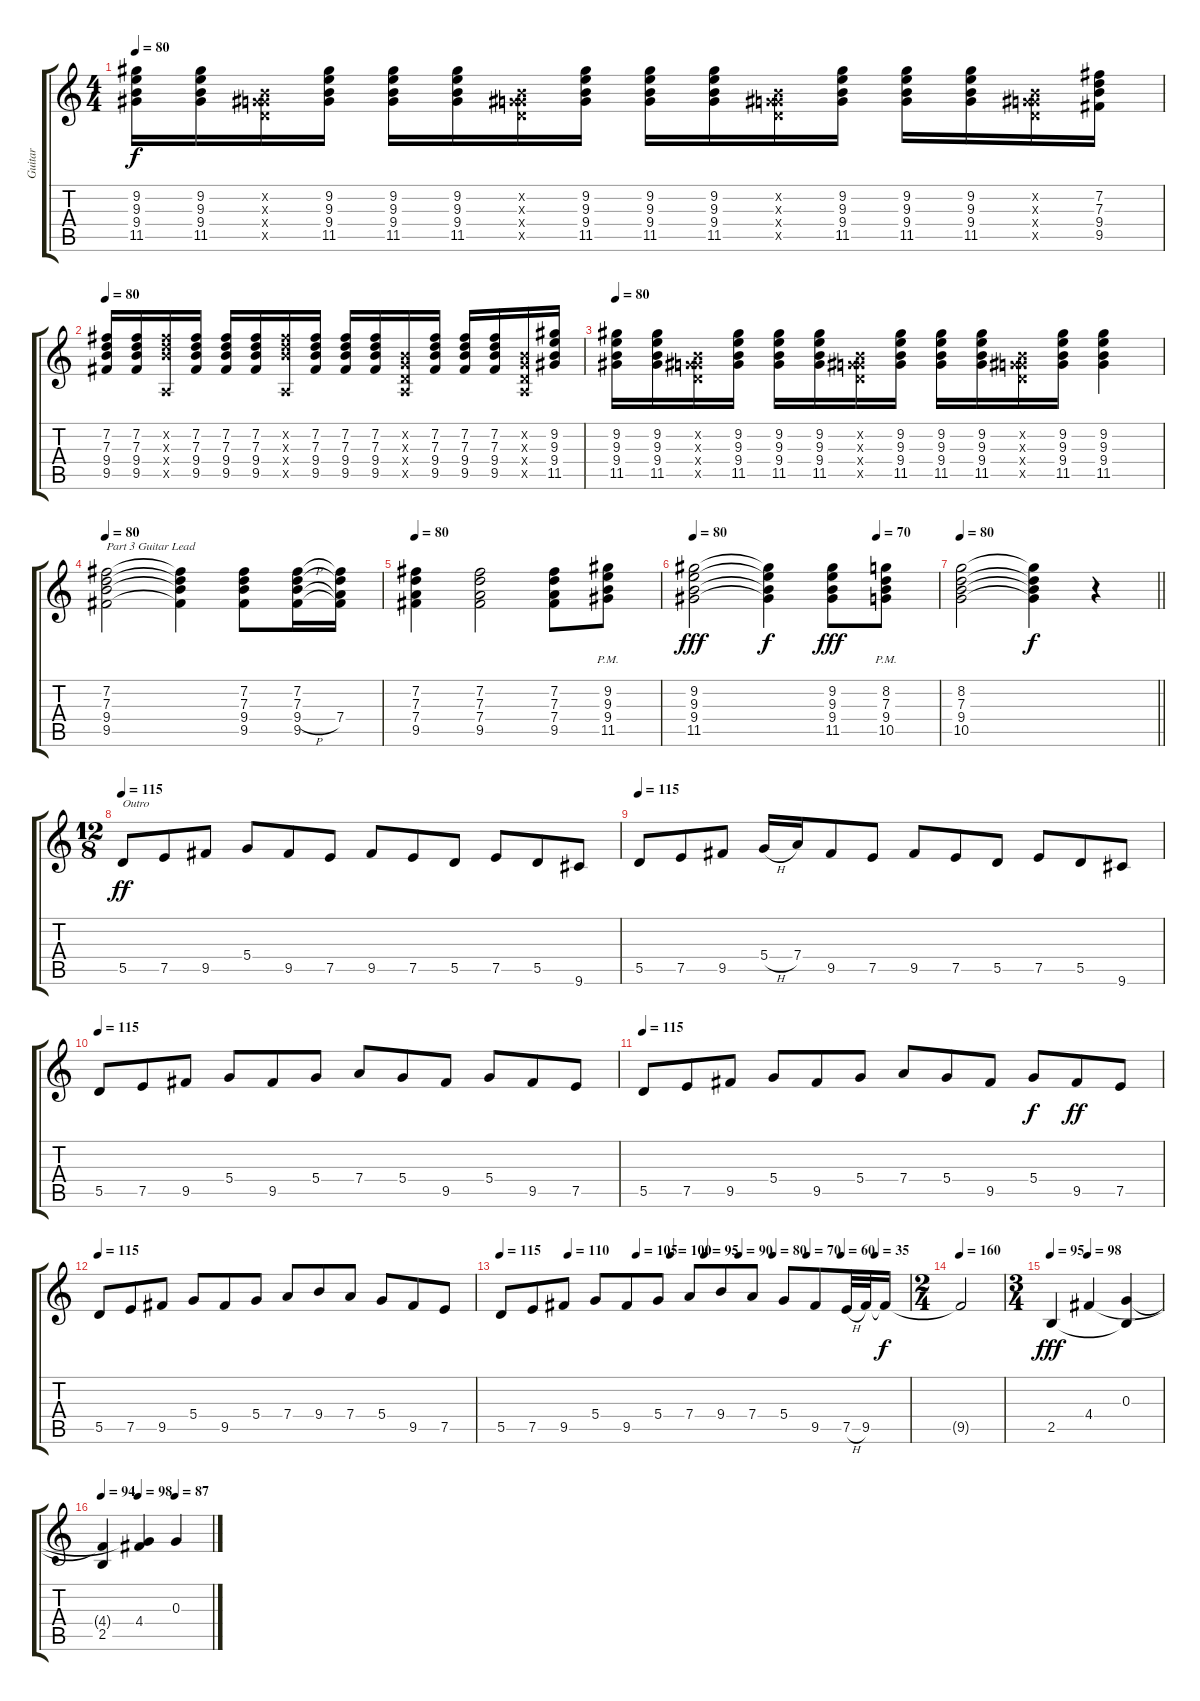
\track ("Guitar" "Guitar") {instrument overdrivenguitar}
\staff {score tabs}
\tuning (E4 B3 G3 D3 A2 E2) {hide}
\ts (4 4)
\tempo 80
\clef g2
\ks c
(9.2 9.3 9.4 11.5).16{dy f} (9.2 9.3 9.4 11.5).16 (0.2{x} 0.3{x} 0.4{x} 11.5{x}).16 (9.2 9.3 9.4 11.5).16 (9.2 9.3 9.4 11.5).16 (9.2 9.3 9.4 11.5).16 (0.2{x} 0.3{x} 0.4{x} 11.5{x}).16 (9.2 9.3 9.4 11.5).16 (9.2 9.3 9.4 11.5).16 (9.2 9.3 9.4 11.5).16 (0.2{x} 0.3{x} 0.4{x} 11.5{x}).16 (9.2 9.3 9.4 11.5).16 (9.2 9.3 9.4 11.5).16 (9.2 9.3 9.4 11.5).16 (0.2{x} 0.3{x} 0.4{x} 11.5{x}).16 (7.2 7.3 9.4 9.5).16 |
\tempo 80
(7.2 7.3 9.4 9.5).16 (7.2 7.3 9.4 9.5).16 (7.2{x} 7.3{x} 9.4{x} 0.5{x}).16 (7.2 7.3 9.4 9.5).16 (7.2 7.3 9.4 9.5).16 (7.2 7.3 9.4 9.5).16 (7.2{x} 7.3{x} 9.4{x} 0.5{x}).16 (7.2 7.3 9.4 9.5).16 (7.2 7.3 9.4 9.5).16 (7.2 7.3 9.4 9.5).16 (0.2{x} 0.3{x} 0.4{x} 0.5{x}).16 (7.2 7.3 9.4 9.5).16 (7.2 7.3 9.4 9.5).16 (7.2 7.3 9.4 9.5).16 (0.2{x} 0.3{x} 0.4{x} 0.5{x}).16 (9.2 9.3 9.4 11.5).16 |
\tempo 80
(9.2 9.3 9.4 11.5).16 (9.2 9.3 9.4 11.5).16 (0.2{x} 0.3{x} 0.4{x} 11.5{x}).16 (9.2 9.3 9.4 11.5).16 (9.2 9.3 9.4 11.5).16 (9.2 9.3 9.4 11.5).16 (0.2{x} 0.3{x} 0.4{x} 11.5{x}).16 (9.2 9.3 9.4 11.5).16 (9.2 9.3 9.4 11.5).16 (9.2 9.3 9.4 11.5).16 (0.2{x} 0.3{x} 0.4{x} 11.5{x}).16 (9.2 9.3 9.4 11.5).16 (9.2 9.3 9.4 11.5).4 |
\tempo 80
(7.2 7.3 9.4 9.5).2{txt "Part 3 Guitar Lead" volume 11 balance 5} (7.2{t} 7.3{t} 9.4{t} 9.5{t}).4 (7.2 7.3 9.4 9.5).8 (7.2 7.3 9.4{h} 9.5).16 (7.2{t} 7.3{t} 7.4 9.5{t}).16 |
\tempo 80
(7.2 7.3 7.4 9.5).4 (7.2 7.3 7.4 9.5).2 (7.2 7.3 7.4 9.5).8 (9.2{pm} 9.3{pm} 9.4{pm} 11.5{pm}).8 |
\tempo 80
\tempo (70 0.75)
(9.2 9.3 9.4 11.5).2{dy fff} (9.2{t} 9.3{t} 9.4{t} 11.5{t}).4{dy f} (9.2 9.3 9.4 11.5).8{dy fff} (8.2{pm} 7.3{pm} 9.4{pm} 10.5{pm}).8 |
\tempo 80
\barLineRight lightlight
(8.2 7.3 9.4 10.5).2 (8.2{t} 7.3{t} 9.4{t} 10.5{t}).4{dy f} r.4 |
\ts (12 8)
\tempo 115
5.5.8{txt "Outro" dy ff volume 12 balance 5} 7.5.8 9.5.8 5.4.8 9.5.8 7.5.8 9.5.8 7.5.8 5.5.8 7.5.8 5.5.8 9.6.8 |
\tempo 115
5.5.8 7.5.8 9.5.8 5.4{h}.16 7.4.16 9.5.8 7.5.8 9.5.8 7.5.8 5.5.8 7.5.8 5.5.8 9.6.8 |
\tempo 115
5.5.8 7.5.8 9.5.8 5.4.8 9.5.8 5.4.8 7.4.8 5.4.8 9.5.8 5.4.8 9.5.8 7.5.8 |
\tempo 115
5.5.8 7.5.8 9.5.8 5.4.8 9.5.8 5.4.8 7.4.8 5.4.8 9.5.8 5.4.8{dy f} 9.5.8{dy ff} 7.5.8 |
\tempo 115
5.5.8 7.5.8 9.5.8 5.4.8 9.5.8 5.4.8 7.4.8 9.4.8 7.4.8 5.4.8 9.5.8 7.5.8 |
\tempo 115
\tempo (110 0.16666666666666666)
\tempo (105 0.3333333333333333)
\tempo (100 0.4166666666666667)
\tempo (95 0.5)
\tempo (90 0.5833333333333334)
\tempo (80 0.6666666666666666)
\tempo (70 0.75)
\tempo (60 0.8333333333333334)
\tempo (35 0.9166666666666666)
5.5.8 7.5.8 9.5.8 5.4.8 9.5.8 5.4.8 7.4.8 9.4.8 7.4.8 5.4.8 9.5.8 7.5{h}.32 9.5.32 9.5{t}.16{dy f} |
\ts (2 4)
\tempo 160
9.5{t}.2 |
\ts (3 4)
\tempo 95
\tempo (98 0.3333333333333333)
2.5.4{dy fff volume 14 balance 11} 4.4.4 (0.3 2.5{t}).4 |
\tempo 94
\tempo (98 0.3333333333333333)
\tempo (87 0.6666666666666666)
(4.4{t} 2.5).4 (0.3{t} 4.4).4 0.3.4
